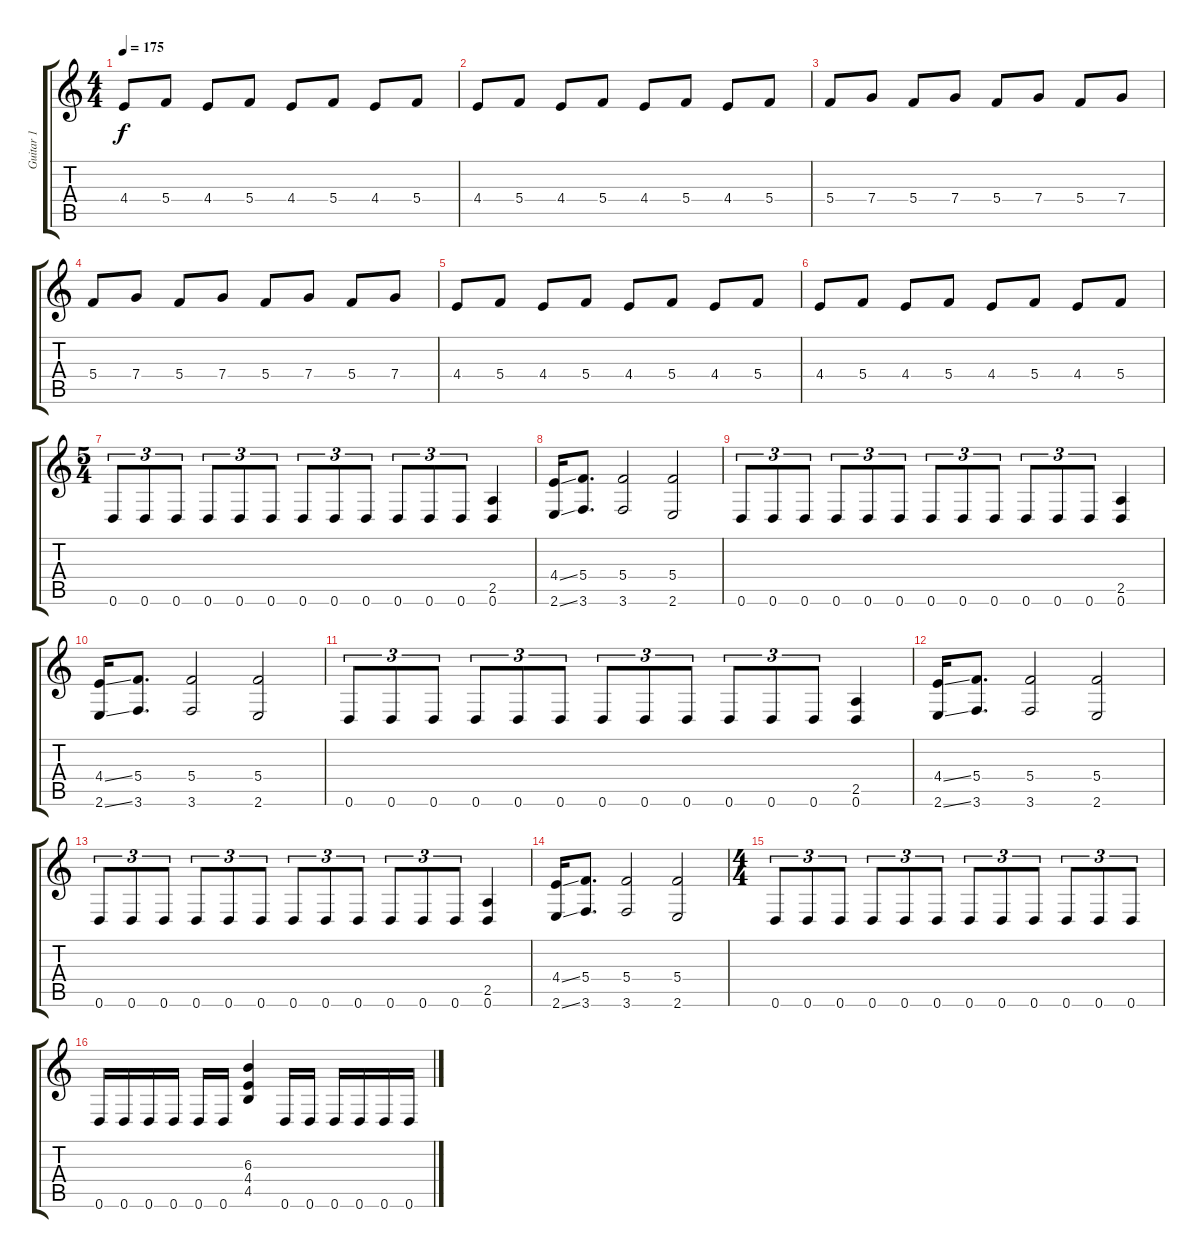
\track ("Guitar 1" "Guitar 1") {instrument distortionguitar}
\staff {score tabs}
\tuning (D4 A3 F3 C3 G2 D2) {hide}
\ts (4 4)
\tempo 175
\clef g2
\ks c
4.4.8{dy f} 5.4.8 4.4.8 5.4.8 4.4.8 5.4.8 4.4.8 5.4.8 |
4.4.8 5.4.8 4.4.8 5.4.8 4.4.8 5.4.8 4.4.8 5.4.8 |
5.4.8 7.4.8 5.4.8 7.4.8 5.4.8 7.4.8 5.4.8 7.4.8 |
5.4.8 7.4.8 5.4.8 7.4.8 5.4.8 7.4.8 5.4.8 7.4.8 |
4.4.8 5.4.8 4.4.8 5.4.8 4.4.8 5.4.8 4.4.8 5.4.8 |
4.4.8 5.4.8 4.4.8 5.4.8 4.4.8 5.4.8 4.4.8 5.4.8 |
\ts (5 4)
0.6.8{tu (3 2)} 0.6.8{tu (3 2)} 0.6.8{tu (3 2)} 0.6.8{tu (3 2)} 0.6.8{tu (3 2)} 0.6.8{tu (3 2)} 0.6.8{tu (3 2)} 0.6.8{tu (3 2)} 0.6.8{tu (3 2)} 0.6.8{tu (3 2)} 0.6.8{tu (3 2)} 0.6.8{tu (3 2)} (2.5 0.6).4 |
(4.4{ss} 2.6{ss}).16 (5.4 3.6).8{d} (5.4 3.6).2 (5.4 2.6).2 |
0.6.8{tu (3 2)} 0.6.8{tu (3 2)} 0.6.8{tu (3 2)} 0.6.8{tu (3 2)} 0.6.8{tu (3 2)} 0.6.8{tu (3 2)} 0.6.8{tu (3 2)} 0.6.8{tu (3 2)} 0.6.8{tu (3 2)} 0.6.8{tu (3 2)} 0.6.8{tu (3 2)} 0.6.8{tu (3 2)} (2.5 0.6).4 |
(4.4{ss} 2.6{ss}).16 (5.4 3.6).8{d} (5.4 3.6).2 (5.4 2.6).2 |
0.6.8{tu (3 2)} 0.6.8{tu (3 2)} 0.6.8{tu (3 2)} 0.6.8{tu (3 2)} 0.6.8{tu (3 2)} 0.6.8{tu (3 2)} 0.6.8{tu (3 2)} 0.6.8{tu (3 2)} 0.6.8{tu (3 2)} 0.6.8{tu (3 2)} 0.6.8{tu (3 2)} 0.6.8{tu (3 2)} (2.5 0.6).4 |
(4.4{ss} 2.6{ss}).16 (5.4 3.6).8{d} (5.4 3.6).2 (5.4 2.6).2 |
0.6.8{tu (3 2)} 0.6.8{tu (3 2)} 0.6.8{tu (3 2)} 0.6.8{tu (3 2)} 0.6.8{tu (3 2)} 0.6.8{tu (3 2)} 0.6.8{tu (3 2)} 0.6.8{tu (3 2)} 0.6.8{tu (3 2)} 0.6.8{tu (3 2)} 0.6.8{tu (3 2)} 0.6.8{tu (3 2)} (2.5 0.6).4 |
(4.4{ss} 2.6{ss}).16 (5.4 3.6).8{d} (5.4 3.6).2 (5.4 2.6).2 |
\ts (4 4)
0.6.8{tu (3 2)} 0.6.8{tu (3 2)} 0.6.8{tu (3 2)} 0.6.8{tu (3 2)} 0.6.8{tu (3 2)} 0.6.8{tu (3 2)} 0.6.8{tu (3 2)} 0.6.8{tu (3 2)} 0.6.8{tu (3 2)} 0.6.8{tu (3 2)} 0.6.8{tu (3 2)} 0.6.8{tu (3 2)} |
0.6.16 0.6.16 0.6.16 0.6.16 0.6.16 0.6.16 (6.3 4.4 4.5).4 0.6.16 0.6.16 0.6.16 0.6.16 0.6.16 0.6.16
